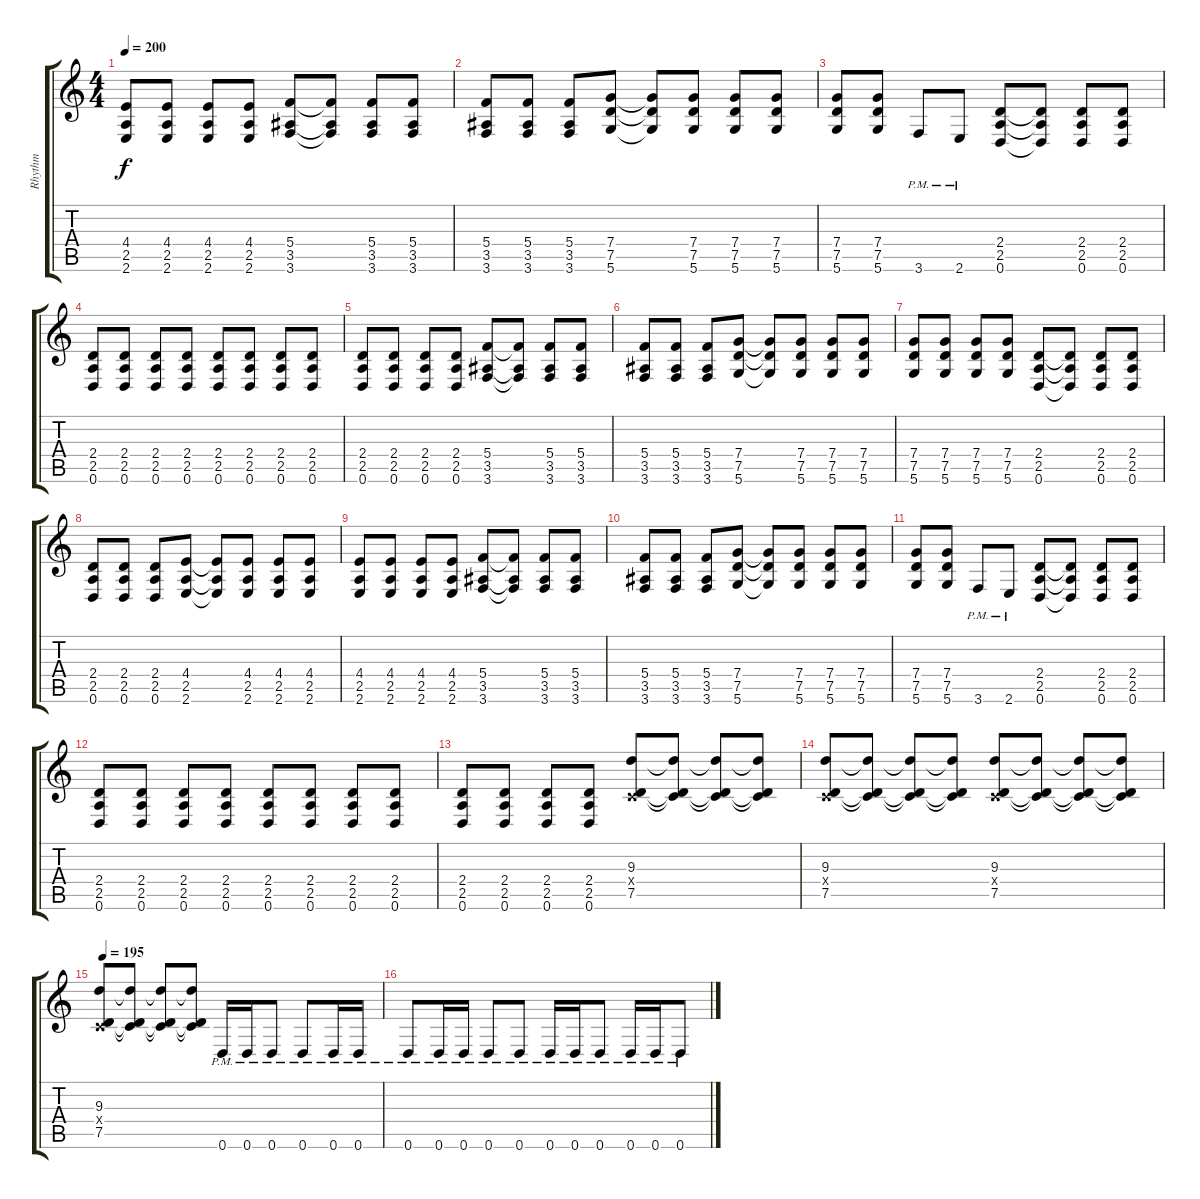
\track ("Rhythm" "Rhythm") {instrument distortionguitar}
\staff {score tabs}
\tuning (D4 A3 F3 C3 G2 D2) {hide}
\ts (4 4)
\tempo 200
\clef g2
\ks c
(4.4 2.5 2.6).8{dy f} (4.4 2.5 2.6).8 (4.4 2.5 2.6).8 (4.4 2.5 2.6).8 (5.4 3.5 3.6).8 (5.4{t} 3.5{t} 3.6{t}).8 (5.4 3.5 3.6).8 (5.4 3.5 3.6).8 |
(5.4 3.5 3.6).8 (5.4 3.5 3.6).8 (5.4 3.5 3.6).8 (7.4 7.5 5.6).8 (7.4{t} 7.5{t} 5.6{t}).8 (7.4 7.5 5.6).8 (7.4 7.5 5.6).8 (7.4 7.5 5.6).8 |
(7.4 7.5 5.6).8 (7.4 7.5 5.6).8 3.6{pm}.8 2.6{pm}.8 (2.4 2.5 0.6).8 (2.4{t} 2.5{t} 0.6{t}).8 (2.4 2.5 0.6).8 (2.4 2.5 0.6).8 |
(2.4 2.5 0.6).8 (2.4 2.5 0.6).8 (2.4 2.5 0.6).8 (2.4 2.5 0.6).8 (2.4 2.5 0.6).8 (2.4 2.5 0.6).8 (2.4 2.5 0.6).8 (2.4 2.5 0.6).8 |
(2.4 2.5 0.6).8 (2.4 2.5 0.6).8 (2.4 2.5 0.6).8 (2.4 2.5 0.6).8 (5.4 3.5 3.6).8 (5.4{t} 3.5{t} 3.6{t}).8 (5.4 3.5 3.6).8 (5.4 3.5 3.6).8 |
(5.4 3.5 3.6).8 (5.4 3.5 3.6).8 (5.4 3.5 3.6).8 (7.4 7.5 5.6).8 (7.4{t} 7.5{t} 5.6{t}).8 (7.4 7.5 5.6).8 (7.4 7.5 5.6).8 (7.4 7.5 5.6).8 |
(7.4 7.5 5.6).8 (7.4 7.5 5.6).8 (7.4 7.5 5.6).8 (7.4 7.5 5.6).8 (2.4 2.5 0.6).8 (2.4{t} 2.5{t} 0.6{t}).8 (2.4 2.5 0.6).8 (2.4 2.5 0.6).8 |
(2.4 2.5 0.6).8 (2.4 2.5 0.6).8 (2.4 2.5 0.6).8 (4.4 2.5 2.6).8 (4.4{t} 2.5{t} 2.6{t}).8 (4.4 2.5 2.6).8 (4.4 2.5 2.6).8 (4.4 2.5 2.6).8 |
(4.4 2.5 2.6).8 (4.4 2.5 2.6).8 (4.4 2.5 2.6).8 (4.4 2.5 2.6).8 (5.4 3.5 3.6).8 (5.4{t} 3.5{t} 3.6{t}).8 (5.4 3.5 3.6).8 (5.4 3.5 3.6).8 |
(5.4 3.5 3.6).8 (5.4 3.5 3.6).8 (5.4 3.5 3.6).8 (7.4 7.5 5.6).8 (7.4{t} 7.5{t} 5.6{t}).8 (7.4 7.5 5.6).8 (7.4 7.5 5.6).8 (7.4 7.5 5.6).8 |
(7.4 7.5 5.6).8 (7.4 7.5 5.6).8 3.6{pm}.8 2.6{pm}.8 (2.4 2.5 0.6).8 (2.4{t} 2.5{t} 0.6{t}).8 (2.4 2.5 0.6).8 (2.4 2.5 0.6).8 |
(2.4 2.5 0.6).8 (2.4 2.5 0.6).8 (2.4 2.5 0.6).8 (2.4 2.5 0.6).8 (2.4 2.5 0.6).8 (2.4 2.5 0.6).8 (2.4 2.5 0.6).8 (2.4 2.5 0.6).8 |
(2.4 2.5 0.6).8 (2.4 2.5 0.6).8 (2.4 2.5 0.6).8 (2.4 2.5 0.6).8 (9.3 0.4{x} 7.5).8 (9.3{t} 0.4{t} 7.5{t}).8 (9.3{t} 0.4{t} 7.5{t}).8 (9.3{t} 0.4{t} 7.5{t}).8 |
(9.3 0.4{x} 7.5).8 (9.3{t} 0.4{t} 7.5{t}).8 (9.3{t} 0.4{t} 7.5{t}).8 (9.3{t} 0.4{t} 7.5{t}).8 (9.3 0.4{x} 7.5).8 (9.3{t} 0.4{t} 7.5{t}).8 (9.3{t} 0.4{t} 7.5{t}).8 (9.3{t} 0.4{t} 7.5{t}).8 |
\tempo 195
(9.3 0.4{x} 7.5).8 (9.3{t} 0.4{t} 7.5{t}).8 (9.3{t} 0.4{t} 7.5{t}).8 (9.3{t} 0.4{t} 7.5{t}).8 0.6{pm}.16 0.6{pm}.16 0.6{pm}.8 0.6{pm}.8 0.6{pm}.16 0.6{pm}.16 |
0.6{pm}.8 0.6{pm}.16 0.6{pm}.16 0.6{pm}.8 0.6{pm}.8 0.6{pm}.16 0.6{pm}.16 0.6{pm}.8 0.6{pm}.16 0.6{pm}.16 0.6{pm}.8
